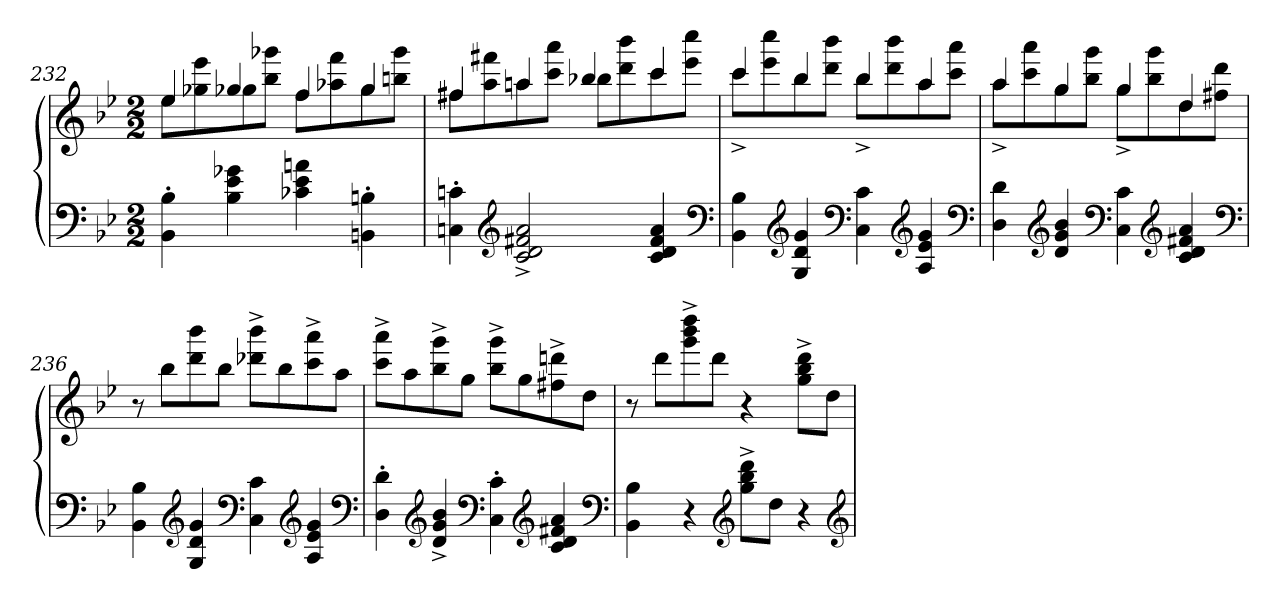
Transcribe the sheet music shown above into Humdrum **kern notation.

**kern	**kern
*part2	*part1
*staff2	*staff1
*clefF4	*clefG2
*k[b-e-]	*k[b-e-]
*M2/2	*M2/2
=232	=232
*	*^
4B-'> 4BB-'>	4ee-	8ee-L
.	.	8eee- 8gg-
4g-X 4e- 4B-	4gg-X	8gg-
.	.	8ggg- 8bb-J
4an 4e- 4c-X	4ff	8ffL
.	.	8fff 8aa-X
4Bn'> 4BBn'>	4gg-	8gg-
.	.	8ggg- 8bbnJ
=233	=233	=233
4cn'> 4Cn'>	4ff#X	8ff#L
.	.	8fff# 8aa
*clefG2	*	*
2a^> 2f#X^> 2d^> 2c^>	4aan	8aa
.	.	8aaa 8cccJ
.	4bb-X	8bb-L
.	.	8bbb- 8ddd
4a 4f# 4d 4c	4ccc	8ccc
.	.	8cccc 8eee-J
*clefF4	*	*
=234	=234	=234
4B- 4BB-	4ccc	8ccc^>L
.	.	8cccc 8eee-
*clefG2	*	*
4g 4d 4G	4bb-	8bb-
.	.	8bbb- 8dddJ
*clefF4	*	*
4c 4C	4bb-	8bb-^>L
.	.	8bbb- 8ddd
*clefG2	*	*
4g 4e- 4A	4aa	8aa
.	.	8aaa 8cccJ
*clefF4	*	*
=235	=235	=235
4d 4D	4aa	8aa^>L
.	.	8aaa 8ccc
*clefG2	*	*
4b- 4g 4d	4gg	8gg
.	.	8ggg 8bb-J
*clefF4	*	*
4c 4C	4gg	8gg^>L
.	.	8ggg 8bb-
*clefG2	*	*
4a 4f#X 4d 4c	4dd	8dd
.	.	8ddd 8ff#XJ
*	*v	*v
*clefF4	*
=236	=236
4B- 4BB-	8r
.	8bb-L
*clefG2	*
4g 4d 4G	8bbb- 8ddd
.	8bb-J
*clefF4	*
4c 4C	8bbb-^> 8ddd-X^>L
.	8bb-
*clefG2	*
4g 4e- 4A	8aaa^> 8ccc^>
.	8aaJ
*clefF4	*
=237	=237
4d'> 4D'>	8aaa^> 8ccc^>L
.	8aa
*clefG2	*
4b-^> 4g^> 4d^>	8ggg^> 8bb-^>
.	8ggJ
*clefF4	*
4c'> 4C'>	8ggg\^> 8bb-^>L
.	8gg
*clefG2	*
4a 4f#X 4d 4c	8dddn^> 8ff#X^>
.	8ddJ
*clefF4	*
=238	=238
4B- 4BB-	8r
.	8dddL
4r	8dddd^> 8bbb-^> 8ggg^>
.	8dddJ
*clefG2	*
8ddd^> 8bb-^> 8gg^>L	4r
8ddJ	.
4r	8ddd^> 8bb-^> 8gg^>L
.	8ddJ
*clefG2	*
=	=
*-	*-
